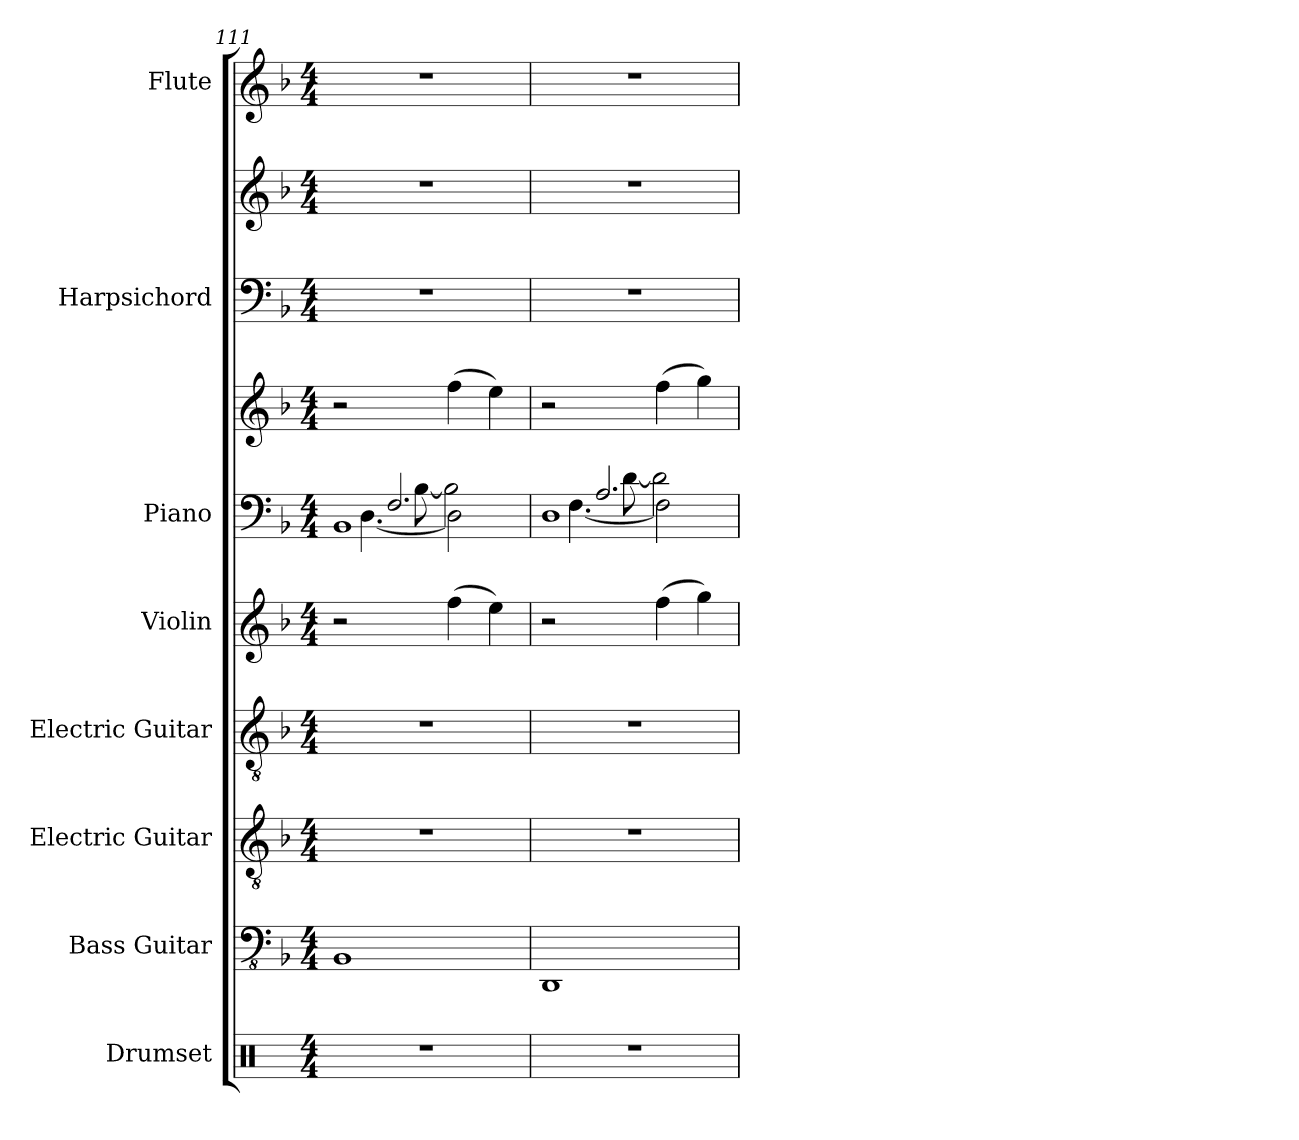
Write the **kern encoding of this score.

**kern	**kern	**kern	**kern	**kern	**kern	**kern	**kern	**kern	**kern
*part8	*part7	*part6	*part5	*part4	*part3	*part3	*part2	*part2	*part1
*staff10	*staff9	*staff8	*staff7	*staff6	*staff5	*staff4	*staff3	*staff2	*staff1
*I"Drumset	*I"Bass Guitar	*I"Electric Guitar	*I"Electric Guitar	*I"Violin	*I"Piano	*	*I"Harpsichord	*	*I"Flute
*I'Drs.	*I'B. Guit.	*I'El. Guit.	*I'El. Guit.	*I'Vln.	*I'Pno.	*	*I'Hch.	*	*I'Fl.
!!LO:PB:g=z
*clefX	*clefFv4	*clefGv2	*clefGv2	*clefG2	*clefF4	*clefG2	*clefF4	*clefG2	*clefG2
*k[]	*k[b-]	*k[b-]	*k[b-]	*k[b-]	*k[b-]	*k[b-]	*k[b-]	*k[b-]	*k[b-]
*M4/4	*M4/4	*M4/4	*M4/4	*M4/4	*M4/4	*M4/4	*M4/4	*M4/4	*M4/4
=111	=111	=111	=111	=111	=111	=111	=111	=111	=111
*	*	*	*	*	*^	*	*	*	*
*	*	*	*	*	*	*^	*	*	*	*
*	*	*	*	*	*	*	*^	*	*	*	*
1r	1BBB-	1r	1r	2r	1BB-	8ryy	4ryy	4.ryy	2r	1r	1r	1r
.	.	.	.	.	.	[4.D\	.	.	.	.	.	.
.	.	.	.	.	.	.	2.F/	.	.	.	.	.
.	.	.	.	.	.	.	.	[8B-\	.	.	.	.
.	.	.	.	(4ff\	.	2D\]	.	2B-\]	(4ff\	.	.	.
.	.	.	.	4ee\)	.	.	.	.	4ee\)	.	.	.
=112	=112	=112	=112	=112	=112	=112	=112	=112	=112	=112	=112	=112
1r	1DDD	1r	1r	2r	1D	8ryy	4ryy	4.ryy	2r	1r	1r	1r
.	.	.	.	.	.	[4.F\	.	.	.	.	.	.
.	.	.	.	.	.	.	2.A/	.	.	.	.	.
.	.	.	.	.	.	.	.	[8d\	.	.	.	.
.	.	.	.	(4ff\	.	2F\]	.	2d\]	(4ff\	.	.	.
.	.	.	.	4gg\)	.	.	.	.	4gg\)	.	.	.
*	*	*	*	*	*v	*v	*v	*v	*	*	*	*
=	=	=	=	=	=	=	=	=	=
*-	*-	*-	*-	*-	*-	*-	*-	*-	*-
